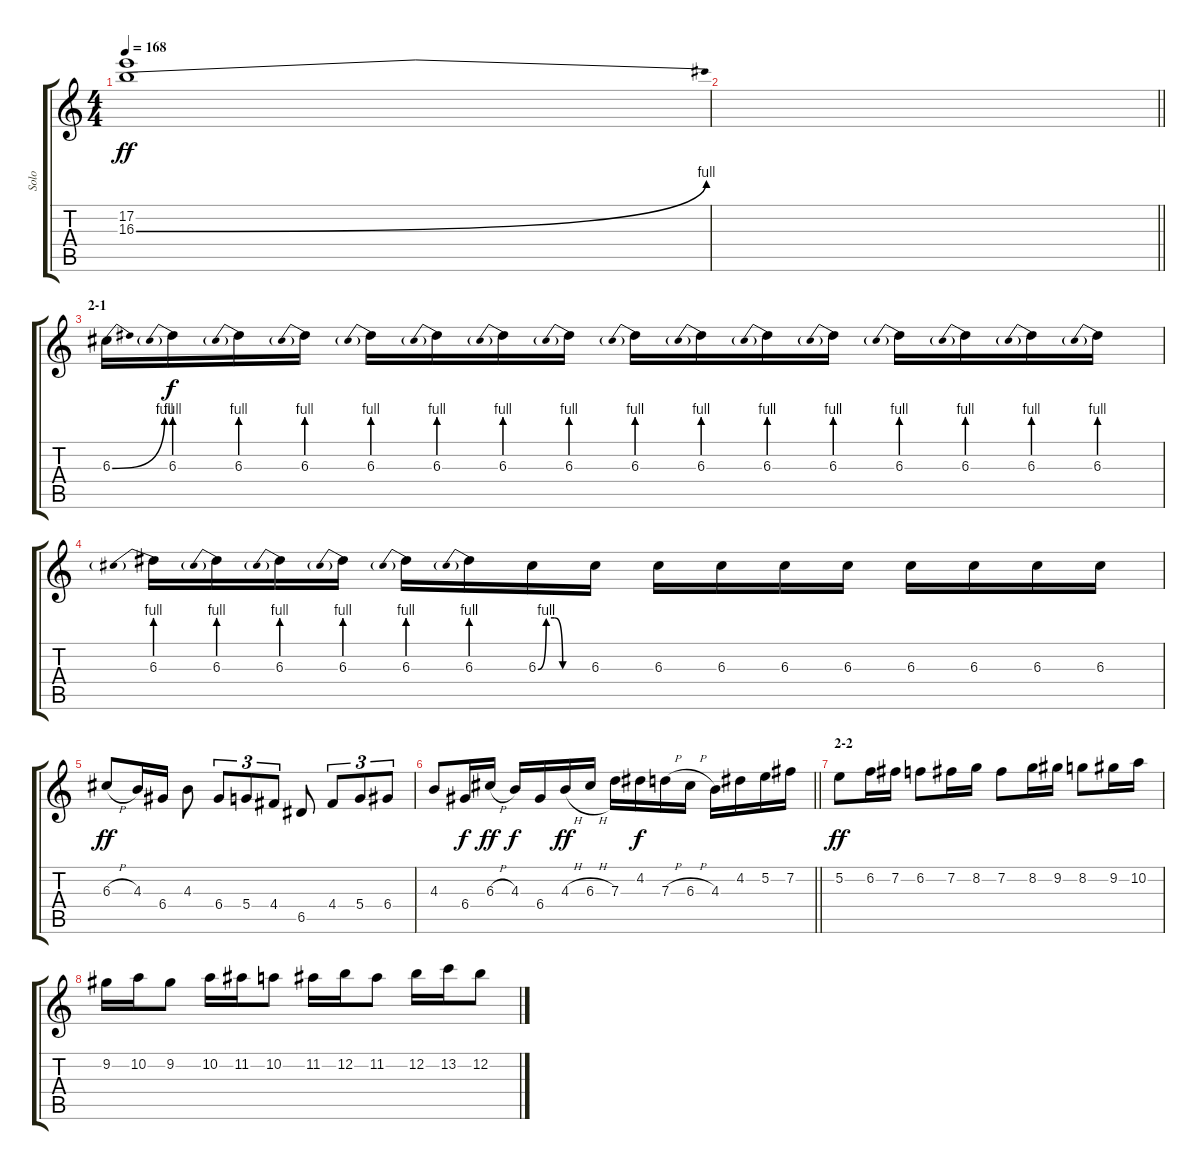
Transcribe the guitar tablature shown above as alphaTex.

\track ("Solo" "Solo") {instrument overdrivenguitar}
\staff {score tabs}
\tuning (E4 B3 G3 D3 A2 E2) {hide}
\ts (4 4)
\tempo 168
\clef g2
\ks c
(17.2 16.3{be (bend 0 0 60 4)}).1{dy ff} |
\barLineRight lightlight
|
\section ("" "2-1")
6.3{be (bend 0 0 60 4)}.16 6.3{be (prebend 0 4 60 4)}.16{dy f} 6.3{be (prebend 0 4 60 4)}.16 6.3{be (prebend 0 4 60 4)}.16 6.3{be (prebend 0 4 60 4)}.16 6.3{be (prebend 0 4 60 4)}.16 6.3{be (prebend 0 4 60 4)}.16 6.3{be (prebend 0 4 60 4)}.16 6.3{be (prebend 0 4 60 4)}.16 6.3{be (prebend 0 4 60 4)}.16 6.3{be (prebend 0 4 60 4)}.16 6.3{be (prebend 0 4 60 4)}.16 6.3{be (prebend 0 4 60 4)}.16 6.3{be (prebend 0 4 60 4)}.16 6.3{be (prebend 0 4 60 4)}.16 6.3{be (prebend 0 4 60 4)}.16 |
6.3{be (prebend 0 4 60 4)}.16 6.3{be (prebend 0 4 60 4)}.16 6.3{be (prebend 0 4 60 4)}.16 6.3{be (prebend 0 4 60 4)}.16 6.3{be (prebend 0 4 60 4)}.16 6.3{be (prebend 0 4 60 4)}.16 6.3{be (custom 0 0 10 4 20 4 30 0 60 0)}.16 6.3.16 6.3.16 6.3.16 6.3.16 6.3.16 6.3.16 6.3.16 6.3.16 6.3.16 |
6.3{h}.8{dy ff} 4.3.16 6.4.16 4.3.8 6.4.8{tu (3 2)} 5.4.8{tu (3 2)} 4.4.8{tu (3 2)} 6.5.8 4.4.8{tu (3 2)} 5.4.8{tu (3 2)} 6.4.8{tu (3 2)} |
\barLineRight lightlight
4.3.8 6.4.16{dy f} 6.3{h}.16{dy ff} 4.3.16{dy f} 6.4.16 4.3{h}.16{dy ff} 6.3{h}.16 7.3.16 4.2.16{dy f} 7.3{h}.16 6.3{h}.16 4.3.16 4.2.16 5.2.16 7.2.16 |
\section ("" "2-2")
5.2.8{dy ff} 6.2.16 7.2.16 6.2.8 7.2.16 8.2.16 7.2.8 8.2.16 9.2.16 8.2.8 9.2.16 10.2.16 |
9.2.16 10.2.16 9.2.8 10.2.16 11.2.16 10.2.8 11.2.16 12.2.16 11.2.8 12.2.16 13.2.16 12.2.8
